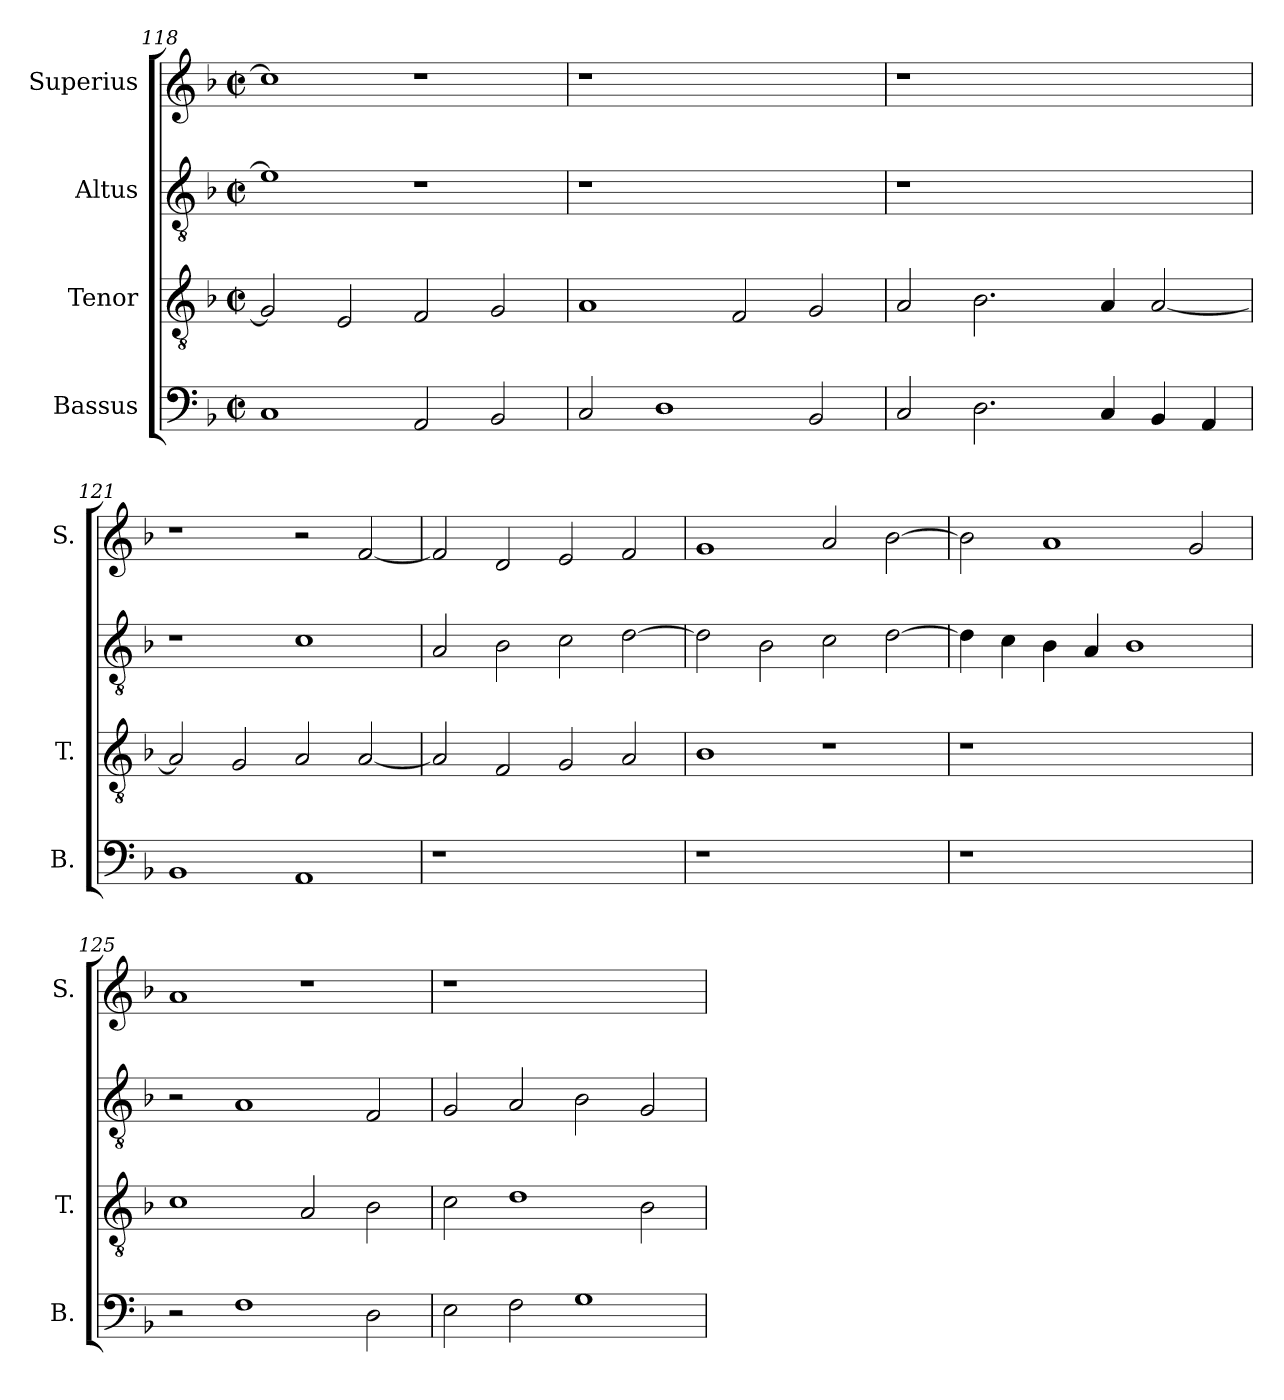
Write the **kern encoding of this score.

**kern	**kern	**kern	**kern
*part4	*part3	*part2	*part1
*staff4	*staff3	*staff2	*staff1
*I"Bassus	*I"Tenor	*I"Altus	*I"Superius
*I'B.	*I'T.	*	*I'S.
*clefF4	*clefGv2	*clefGv2	*clefG2
*	*ITrd7c12	*ITrd7c12	*
*k[b-]	*k[b-]	*k[b-]	*k[b-]
*F:	*F:	*F:	*F:
*M2/2	*M2/2	*M2/2	*M2/2
*met(c|)	*met(c|)	*met(c|)	*met(c|)
=118	=118	=118	=118
1Ci	2GGi/]	1Ei]	1cci]
.	2EEi/	.	.
2AAi/	2FFi/	1r	1r
2BB-i/	2GGi/	.	.
!!LO:LB:g=z
=119	=119	=119	=119
!	!	!LO:N:vis=1	!LO:N:vis=1
2Ci/	1AAi	1r	1r
1Di	.	.	.
.	2FFi/	1ryy	1ryy
2BB-i/	2GGi/	.	.
=120	=120	=120	=120
!	!	!LO:N:vis=1	!LO:N:vis=1
2Ci/	2AAi/	1r	1r
2.Di\	2.BB-i\	.	.
.	.	1ryy	1ryy
4Ci/	4AAi/	.	.
4BB-i/	[<2AAi/	.	.
4AAi/	.	.	.
=121	=121	=121	=121
1BB-i	2AAi/]	1r	1r
.	2GGi/	.	.
1AAi	2AAi/	1Ci	2r
.	[<2AAi/	.	[<2fi/
=122	=122	=122	=122
!LO:N:vis=1	!	!	!
1r	2AAi/]	2AAi/	2fi/]
.	2FFi/	2BB-i\	2di/
1ryy	2GGi/	2Ci\	2ei/
.	2AAi/	[>2Di\	2fi/
=123	=123	=123	=123
!LO:N:vis=1	!	!	!
1r	1BB-i	2Di\]	1gi
.	.	2BB-i\	.
1ryy	1r	2Ci\	2ai/
.	.	[>2Di\	[>2b-i\
!!LO:LB:g=z
=124	=124	=124	=124
!LO:N:vis=1	!LO:N:vis=1	!	!
1r	1r	4Di\]	2b-i\]
.	.	4Ci\	.
.	.	4BB-i\	1ai
.	.	4AAi/	.
1ryy	1ryy	1BB-i	.
.	.	.	2gi/
=125	=125	=125	=125
2r	1Ci	2r	1ai
1Fi	.	1AAi	.
.	2AAi/	.	1r
2Di\	2BB-i\	2FFi/	.
=126	=126	=126	=126
!	!	!	!LO:N:vis=1
2Ei\	2Ci\	2GGi/	1r
2Fi\	1Di	2AAi/	.
1Gi	.	2BB-i\	1ryy
.	2BB-i\	2GGi/	.
=	=	=	=
*-	*-	*-	*-
